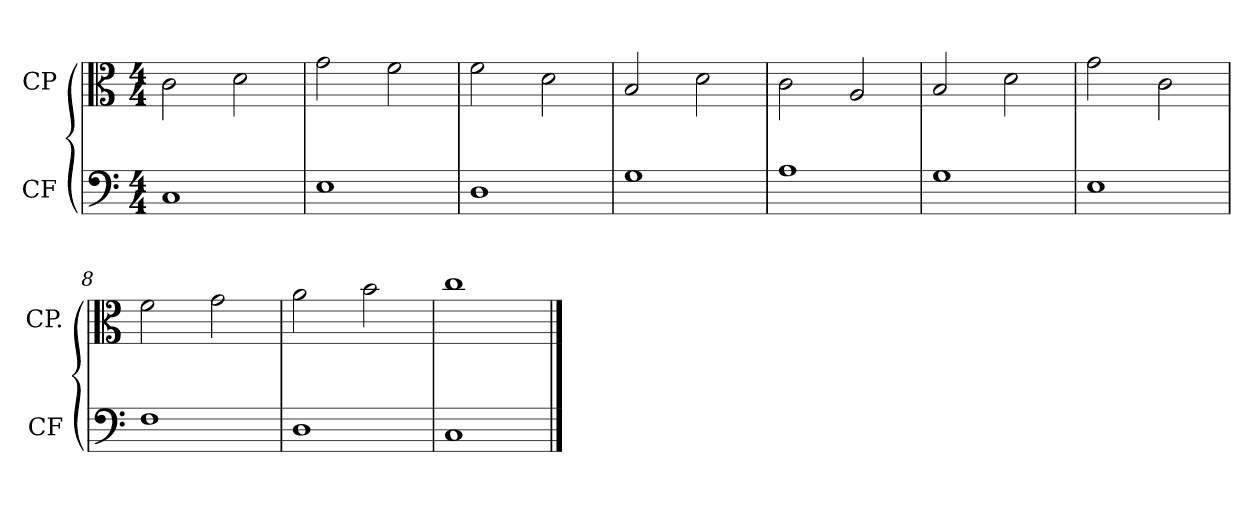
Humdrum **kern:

**kern	**kern
*part2	*part1
*staff2	*staff1
*I"CF	*I"CP
*I'CF	*I'CP.
*clefF4	*clefC3
*k[]	*k[]
*C:	*C:
*M4/4	*M4/4
=1	=1
1C	2c\
.	2d\
=2	=2
1E	2g\
.	2f\
=3	=3
1D	2f\
.	2d\
=4	=4
1G	2B/
.	2d\
=5	=5
1A	2c\
.	2A/
=6	=6
1G	2B/
.	2d\
=7	=7
1E	2g\
.	2c\
=8	=8
1F	2f\
.	2g\
=9	=9
1D	2a\
.	2b\
=10	=10
1C	1cc
==	==
*-	*-
